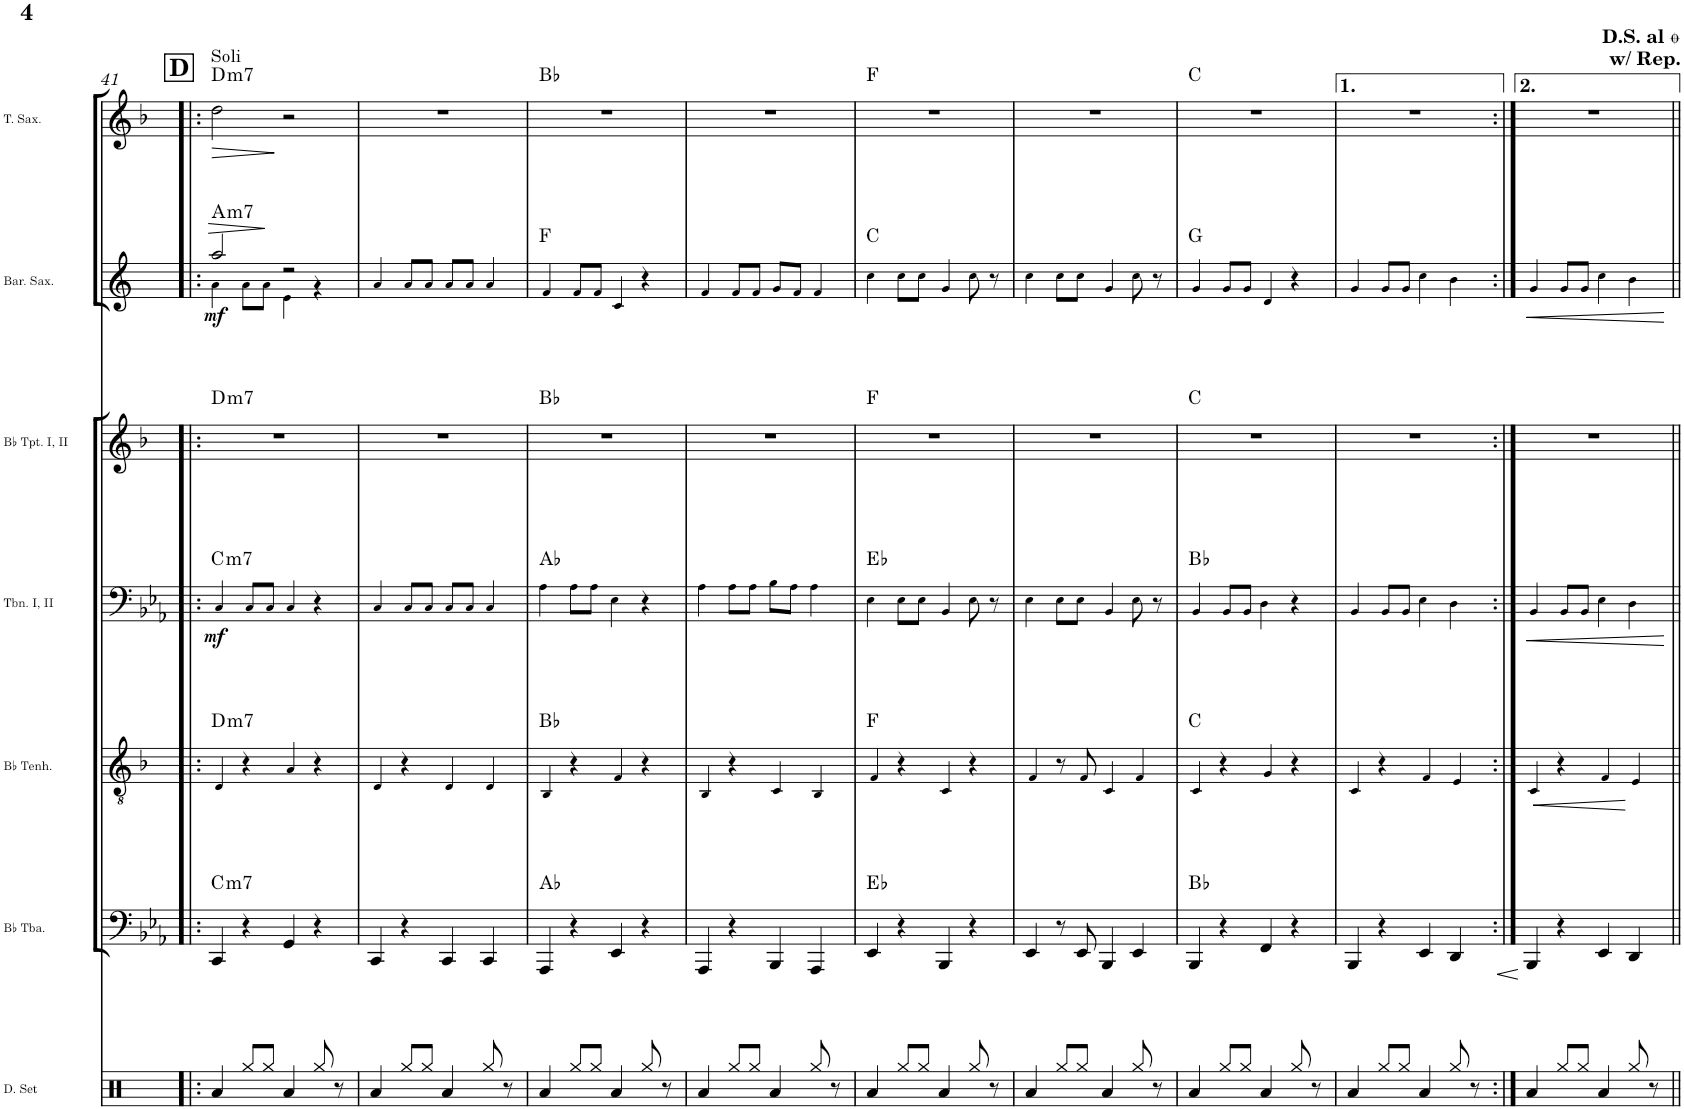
**kern	**kern	**harte	**kern	**dynam	**harte	**kern	**dynam	**harte	**kern	**harte	**kern	**dynam	**harte	**kern	**dynam	**harte
*part7	*part6	*part6	*part5	*part5	*part5	*part4	*part4	*part4	*part3	*part3	*part2	*part2	*part2	*part1	*part1	*part1
*staff7	*staff6	*	*staff5	*staff5	*	*staff4	*staff4	*	*staff3	*	*staff2	*staff2	*	*staff1	*staff1	*
*I"Drumset	*I"Bb Tuba	*	*I"Bb Tenorhorn	*	*	*I"Trombone I, II	*	*	*I"Bb Trumpet I, II	*	*I"Baritone Saxophone	*	*	*I"Tenor Saxophone	*	*
*I'D. Set	*I'Bb Tba.	*	*I'Bb Tenh.	*	*	*I'Tbn. I, II	*	*	*I'Bb Tpt. I, II	*	*I'Bar. Sax.	*	*	*I'T. Sax.	*	*
!!LO:PB:g=z
*clefX	*clefF4	*	*clefGv2	*	*	*clefF4	*	*	*clefG2	*	*clefG2	*	*	*clefG2	*	*
*	*	*	*Trd1c2	*	*	*	*	*	*Trd1c2	*	*Trd12c21	*	*	*Trd8c14	*	*
*k[]	*k[b-e-a-]	*	*k[b-]	*	*	*k[b-e-a-]	*	*	*k[b-]	*	*k[]	*	*	*k[b-]	*	*
*M2/2	*M2/2	*	*M2/2	*	*	*M2/2	*	*	*M2/2	*	*M2/2	*	*	*M2/2	*	*
*met(c|)	*met(c|)	*	*met(c|)	*	*	*met(c|)	*	*	*met(c|)	*	*met(c|)	*	*	*met(c|)	*	*
!!LO:REH:place=s1:a:B:cj:fs=14:t=D
=41!|:	=41!|:	=41!|:	=41!|:	=41!|:	=41!|:	=41!|:	=41!|:	=41!|:	=41!|:	=41!|:	=41!|:	=41!|:	=41!|:	=41!|:	=41!|:	=41!|:
!	!	!	!	!	!	!	!	!	!	!	!	!	!	!LO:TX:a:t=Soli	!	!
!	!	!	!	!	!	!	!LO:DY:b	!	!	!	!	!LO:HP:b	!	!	!LO:HP:b	!
*	*	*	*	*	*	*	*	*	*	*	*^	*	*	*	*	*
!	!	!LO:H:kt=m7	!	!	!LO:H:kt=m7	!	!	!LO:H:kt=m7	!	!LO:H:kt=m7	!	!	!LO:DY:n=1:b	!LO:H:kt=m7	!	!	!LO:H:kt=m7
4Ra/	4CC/	C:min7	4D/	.	D:min7	4C/	mf	C:min7	1r	D:min7	2aa/	4a!\	> mf	A:min7	2dd\	>	D:min7
8Rgg/L	4r	.	4r	.	.	8C/L	.	.	.	.	.	8a!\L	.	.	.	.	.
8Rgg/J	.	.	.	.	.	8C/J	.	.	.	.	.	8a!\J	]	.	.	.	.
4Ra/	4GG/	.	4A/	.	.	4C/	.	.	.	.	2r	4e!\	.	.	2r	]	.
8Rgg/	4r	.	4r	.	.	4r	.	.	.	.	.	4r	.	.	.	.	.
8r	.	.	.	.	.	.	.	.	.	.	.	.	.	.	.	.	.
*	*	*	*	*	*	*	*	*	*	*	*v	*v	*	*	*	*	*
=42	=42	=42	=42	=42	=42	=42	=42	=42	=42	=42	=42	=42	=42	=42	=42	=42
4Ra/	4CC/	.	4D/	.	.	4C/	.	.	1r	.	4a!/	.	.	1r	.	.
8Rgg/L	4r	.	4r	.	.	8C/L	.	.	.	.	8a!/L	.	.	.	.	.
8Rgg/J	.	.	.	.	.	8C/J	.	.	.	.	8a!/J	.	.	.	.	.
4Ra/	4CC/	.	4D/	.	.	8C/L	.	.	.	.	8a!/L	.	.	.	.	.
.	.	.	.	.	.	8C/J	.	.	.	.	8a!/J	.	.	.	.	.
8Rgg/	4CC/	.	4D/	.	.	4C/	.	.	.	.	4a!/	.	.	.	.	.
8r	.	.	.	.	.	.	.	.	.	.	.	.	.	.	.	.
=43	=43	=43	=43	=43	=43	=43	=43	=43	=43	=43	=43	=43	=43	=43	=43	=43
4Ra/	4AAA-/	Ab:maj	4BB-/	.	Bb:maj	4A-\	.	Ab:maj	1r	Bb:maj	4f!/	.	F:maj	1r	.	Bb:maj
8Rgg/L	4r	.	4r	.	.	8A-\L	.	.	.	.	8f!/L	.	.	.	.	.
8Rgg/J	.	.	.	.	.	8A-\J	.	.	.	.	8f!/J	.	.	.	.	.
4Ra/	4EE-/	.	4F/	.	.	4E-\	.	.	.	.	4c!/	.	.	.	.	.
8Rgg/	4r	.	4r	.	.	4r	.	.	.	.	4r	.	.	.	.	.
8r	.	.	.	.	.	.	.	.	.	.	.	.	.	.	.	.
=44	=44	=44	=44	=44	=44	=44	=44	=44	=44	=44	=44	=44	=44	=44	=44	=44
4Ra/	4AAA-/	.	4BB-/	.	.	4A-\	.	.	1r	.	4f!/	.	.	1r	.	.
8Rgg/L	4r	.	4r	.	.	8A-\L	.	.	.	.	8f!/L	.	.	.	.	.
8Rgg/J	.	.	.	.	.	8A-\J	.	.	.	.	8f!/J	.	.	.	.	.
4Ra/	4BBB-/	.	4C/	.	.	8B-\L	.	.	.	.	8g!/L	.	.	.	.	.
.	.	.	.	.	.	8A-\J	.	.	.	.	8f!/J	.	.	.	.	.
8Rgg/	4AAA-/	.	4BB-/	.	.	4A-\	.	.	.	.	4f!/	.	.	.	.	.
8r	.	.	.	.	.	.	.	.	.	.	.	.	.	.	.	.
=45	=45	=45	=45	=45	=45	=45	=45	=45	=45	=45	=45	=45	=45	=45	=45	=45
4Ra/	4EE-/	Eb:maj	4F/	.	F:maj	4E-\	.	Eb:maj	1r	F:maj	4cc!\	.	C:maj	1r	.	F:maj
8Rgg/L	4r	.	4r	.	.	8E-\L	.	.	.	.	8cc!\L	.	.	.	.	.
8Rgg/J	.	.	.	.	.	8E-\J	.	.	.	.	8cc!\J	.	.	.	.	.
4Ra/	4BBB-/	.	4C/	.	.	4BB-/	.	.	.	.	4g!/	.	.	.	.	.
8Rgg/	4r	.	4r	.	.	8E-\	.	.	.	.	8cc!\	.	.	.	.	.
8r	.	.	.	.	.	8r	.	.	.	.	8r	.	.	.	.	.
=46	=46	=46	=46	=46	=46	=46	=46	=46	=46	=46	=46	=46	=46	=46	=46	=46
4Ra/	4EE-/	.	4F/	.	.	4E-\	.	.	1r	.	4cc!\	.	.	1r	.	.
8Rgg/L	8r	.	8r	.	.	8E-\L	.	.	.	.	8cc!\L	.	.	.	.	.
8Rgg/J	8EE-/	.	8F/	.	.	8E-\J	.	.	.	.	8cc!\J	.	.	.	.	.
4Ra/	4BBB-/	.	4C/	.	.	4BB-/	.	.	.	.	4g!/	.	.	.	.	.
8Rgg/	4EE-/	.	4F/	.	.	8E-\	.	.	.	.	8cc!\	.	.	.	.	.
8r	.	.	.	.	.	8r	.	.	.	.	8r	.	.	.	.	.
=47	=47	=47	=47	=47	=47	=47	=47	=47	=47	=47	=47	=47	=47	=47	=47	=47
4Ra/	4BBB-/	Bb:maj	4C/	.	C:maj	4BB-/	.	Bb:maj	1r	C:maj	4g!/	.	G:maj	1r	.	C:maj
8Rgg/L	4r	.	4r	.	.	8BB-/L	.	.	.	.	8g!/L	.	.	.	.	.
8Rgg/J	.	.	.	.	.	8BB-/J	.	.	.	.	8g!/J	.	.	.	.	.
4Ra/	4FF/	.	4G/	.	.	4D\	.	.	.	.	4d!/	.	.	.	.	.
8Rgg/	4r	.	4r	.	.	4r	.	.	.	.	4r	.	.	.	.	.
8r	.	.	.	.	.	.	.	.	.	.	.	.	.	.	.	.
=48	=48	=48	=48	=48	=48	=48	=48	=48	=48	=48	=48	=48	=48	=48	=48	=48
4Ra/	4BBB-/	.	4C/	.	.	4BB-/	.	.	1r	.	4g!/	.	.	1r	.	.
8Rgg/L	4r	.	4r	.	.	8BB-/L	.	.	.	.	8g!/L	.	.	.	.	.
8Rgg/J	.	.	.	.	.	8BB-/J	.	.	.	.	8g!/J	.	.	.	.	.
4Ra/	4EE-/	.	4F/	.	.	4E-\	.	.	.	.	4cc!\	.	.	.	.	.
8Rgg/	4DD/	.	4E/	.	.	4D\	.	.	.	.	4b!\	.	.	.	.	.
8r	.	.	.	.	.	.	.	.	.	.	.	.	.	.	.	.
=49:|!	=49:|!	=49:|!	=49:|!	=49:|!	=49:|!	=49:|!	=49:|!	=49:|!	=49:|!	=49:|!	=49:|!	=49:|!	=49:|!	=49:|!	=49:|!	=49:|!
!	!	!	!	!LO:HP:b	!	!	!LO:HP:b	!	!	!	!	!LO:HP:b	!	!	!	!
4Ra/	4BBB-/	.	4C/	<	.	4BB-/	<	.	1r	.	4g!/	<	.	1r	.	.
8Rgg/L	4r	.	4r	.	.	8BB-/L	.	.	.	.	8g!/L	.	.	.	.	.
8Rgg/J	.	.	.	.	.	8BB-/J	.	.	.	.	8g!/J	.	.	.	.	.
4Ra/	4EE-/	.	4F/	.	.	4E-\	.	.	.	.	4cc!\	.	.	.	.	.
8Rgg/	4DD/	.	4E/	[	.	4D\	.	.	.	.	4b!\	.	.	.	.	.
8r	.	.	.	.	.	.	.	.	.	.	.	.	.	.	.	.
.	.	.	.	.	.	.	[	.	.	.	.	[	.	.	.	.
!	!	!	!	!	!	!	!	!	!	!	!	!	!	!LO:TX:a:t=<b>D.S. al \nw/ Rep.</b>	!	!
=||	=||	=||	=||	=||	=||	=||	=||	=||	=||	=||	=||	=||	=||	=||	=||	=||
*-	*-	*-	*-	*-	*-	*-	*-	*-	*-	*-	*-	*-	*-	*-	*-	*-
